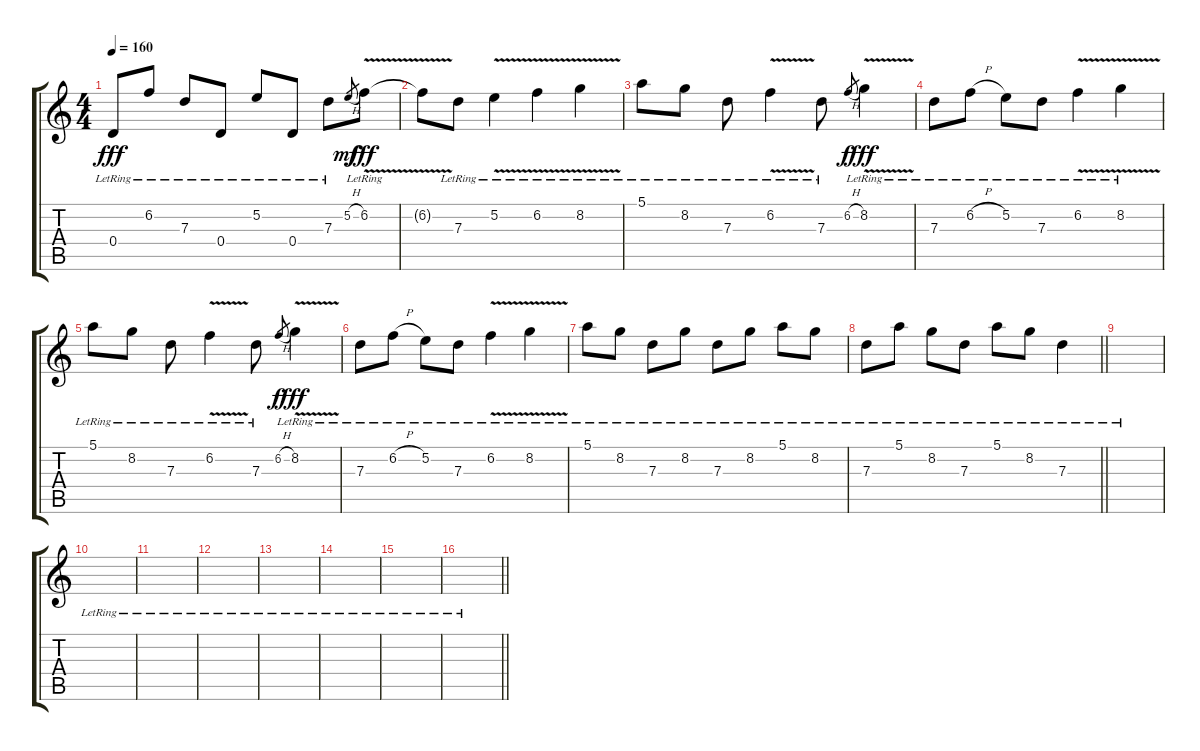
\track "" {instrument electricguitarclean}
\staff {score tabs}
\tuning (E4 B3 G3 D3 A2 E2) {hide}
\ts (4 4)
\tempo 160
\clef g2
\ks c
0.4{lr}.8{dy fff} 6.2{lr}.8 7.3{lr}.8 0.4{lr}.8 5.2{lr}.8 0.4{lr}.8 7.3{lr}.8 5.2{h}.8{gr dy mf} 6.2{v lr}.8{dy fff} |
6.2{t}.8 7.3{lr}.8 5.2{v lr}.4 6.2{v lr}.4 8.2{v lr}.4 |
5.1{lr}.8 8.2{lr}.8 7.3{lr}.8 6.2{v lr}.4 7.3{lr}.8 6.2{h}.8{gr dy f} 8.2{v lr}.4{dy fff} |
7.3{lr}.8 6.2{h lr}.8 5.2{lr}.8 7.3{lr}.8 6.2{v lr}.4 8.2{v lr}.4 |
5.1{lr}.8 8.2{lr}.8 7.3{lr}.8 6.2{v lr}.4 7.3{lr}.8 6.2{h}.8{gr dy f} 8.2{v lr}.4{dy fff} |
7.3{lr}.8 6.2{h lr}.8 5.2{lr}.8 7.3{lr}.8 6.2{v lr}.4 8.2{v lr}.4 |
5.1{lr}.8 8.2{lr}.8 7.3{lr}.8 8.2{lr}.8 7.3{lr}.8 8.2{lr}.8 5.1{lr}.8 8.2{lr}.8 |
\barLineRight lightlight
7.3{lr}.8 5.1{lr}.8 8.2{lr}.8 7.3{lr}.8 5.1{lr}.8 8.2{lr}.8 7.3{lr}.4 |
|
|
|
|
|
|
|
\barLineRight lightlight
